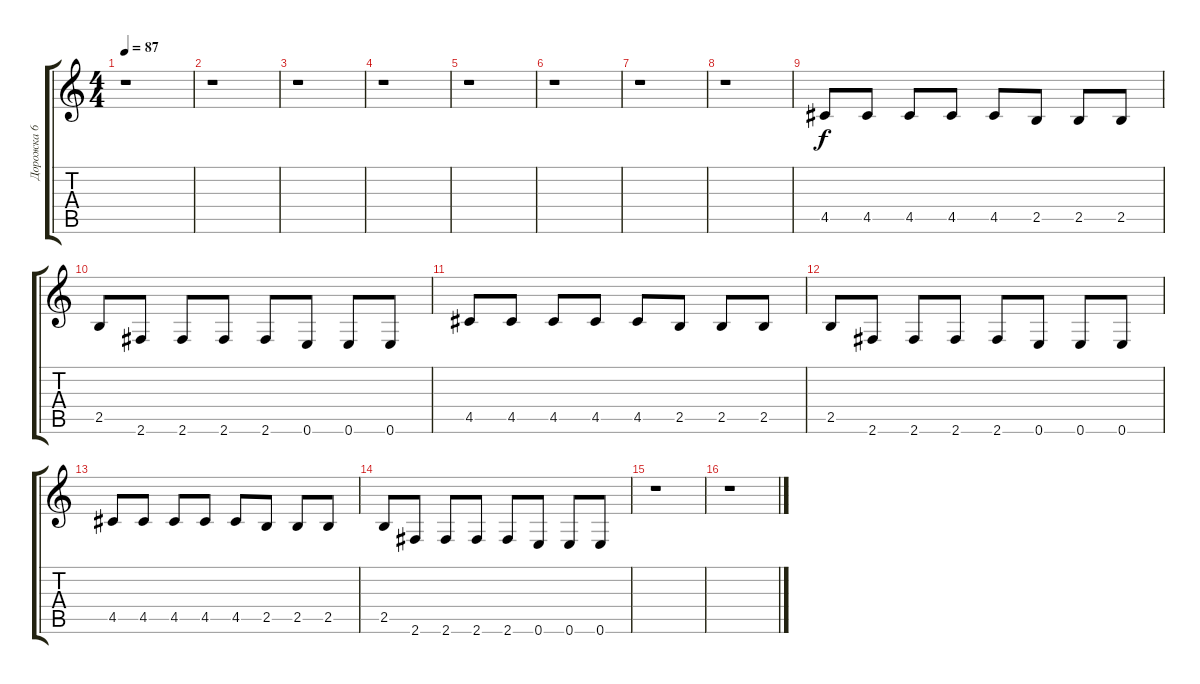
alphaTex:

\track ("Дорожка 6" "Дорожка 6") {instrument overdrivenguitar}
\staff {score tabs}
\tuning (E4 B3 G3 D3 A2 E2) {hide}
\ts (4 4)
\tempo 87
\clef g2
\ks c
r.1{dy f} |
r.1 |
r.1 |
r.1 |
r.1 |
r.1 |
r.1 |
r.1 |
4.5.8 4.5.8 4.5.8 4.5.8 4.5.8 2.5.8 2.5.8 2.5.8 |
2.5.8 2.6.8 2.6.8 2.6.8 2.6.8 0.6.8 0.6.8 0.6.8 |
4.5.8 4.5.8 4.5.8 4.5.8 4.5.8 2.5.8 2.5.8 2.5.8 |
2.5.8 2.6.8 2.6.8 2.6.8 2.6.8 0.6.8 0.6.8 0.6.8 |
4.5.8 4.5.8 4.5.8 4.5.8 4.5.8 2.5.8 2.5.8 2.5.8 |
2.5.8 2.6.8 2.6.8 2.6.8 2.6.8 0.6.8 0.6.8 0.6.8 |
r.1 |
r.1
